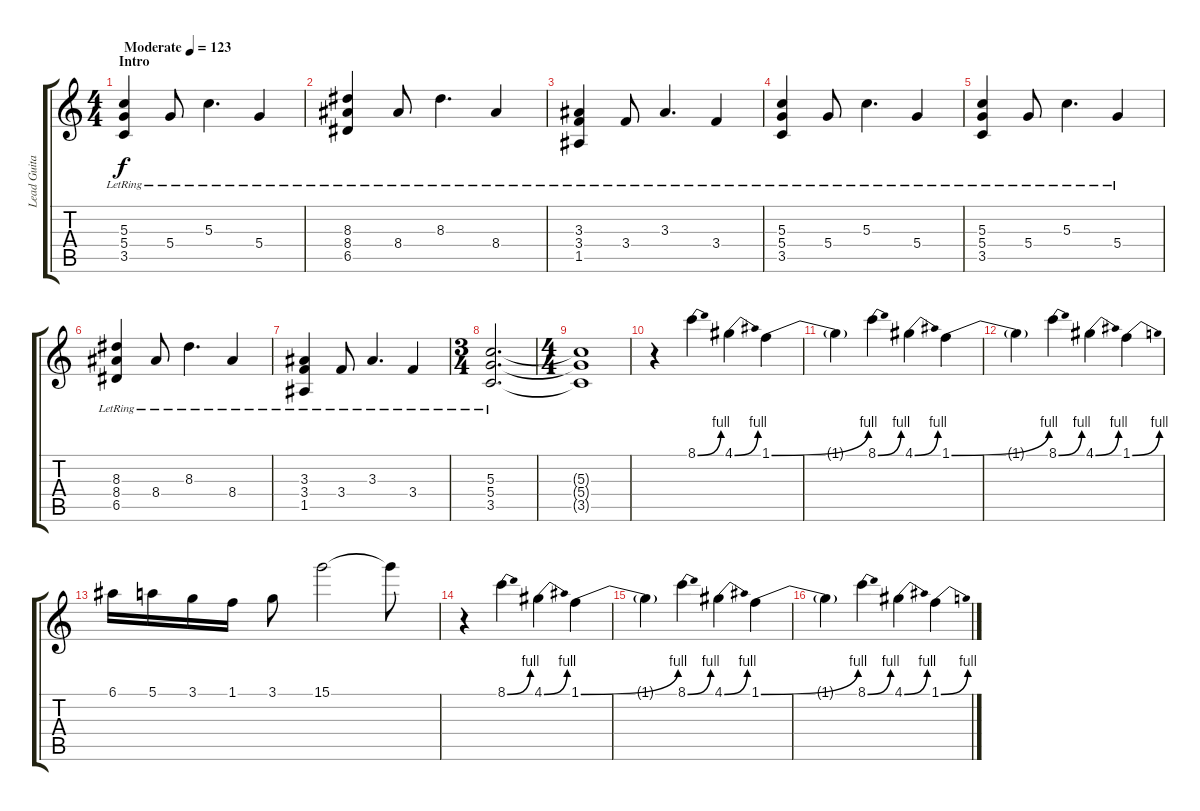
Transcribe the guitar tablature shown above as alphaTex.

\track ("Lead Guitar" "Lead Guita") {instrument distortionguitar}
\staff {score tabs}
\tuning (E4 B3 G3 D3 A2 E2) {hide}
\ts (4 4)
\section ("" "Intro")
\tempo (123 "Moderate")
\clef g2
\ks c
(5.3{lr} 5.4{lr} 3.5{lr}).4{dy f instrument distortionguitar} 5.4{lr}.8 5.3{lr}.4{d} 5.4{lr}.4 |
(8.3{lr} 8.4{lr} 6.5{lr}).4 8.4{lr}.8 8.3{lr}.4{d} 8.4{lr}.4 |
(3.3{lr} 3.4{lr} 1.5{lr}).4 3.4{lr}.8 3.3{lr}.4{d} 3.4{lr}.4 |
(5.3{lr} 5.4{lr} 3.5{lr}).4 5.4{lr}.8 5.3{lr}.4{d} 5.4{lr}.4 |
(5.3{lr} 5.4{lr} 3.5{lr}).4 5.4{lr}.8 5.3{lr}.4{d} 5.4{lr}.4 |
(8.3{lr} 8.4{lr} 6.5{lr}).4 8.4{lr}.8 8.3{lr}.4{d} 8.4{lr}.4 |
(3.3{lr} 3.4{lr} 1.5{lr}).4 3.4{lr}.8 3.3{lr}.4{d} 3.4{lr}.4 |
\ts (3 4)
(5.3{lr} 5.4{lr} 3.5{lr}).2{d} |
\ts (4 4)
(5.3{t} 5.4{t} 3.5{t}).1 |
r.4 8.1{be (bend 0 0 60 4)}.4 4.1{be (bend 0 0 60 4)}.4 1.1{be (bend 0 0 60 4)}.4 |
1.1{t}.4 8.1{be (bend 0 0 60 4)}.4 4.1{be (bend 0 0 60 4)}.4 1.1{be (bend 0 0 60 4)}.4 |
1.1{t}.4 8.1{be (bend 0 0 60 4)}.4 4.1{be (bend 0 0 60 4)}.4 1.1{be (bend 0 0 60 4)}.4 |
6.1.16 5.1.16 3.1.16 1.1.16 3.1.8 15.1.2 15.1{t}.8 |
r.4 8.1{be (bend 0 0 60 4)}.4 4.1{be (bend 0 0 60 4)}.4 1.1{be (bend 0 0 60 4)}.4 |
1.1{t}.4 8.1{be (bend 0 0 60 4)}.4 4.1{be (bend 0 0 60 4)}.4 1.1{be (bend 0 0 60 4)}.4 |
1.1{t}.4 8.1{be (bend 0 0 60 4)}.4 4.1{be (bend 0 0 60 4)}.4 1.1{be (bend 0 0 60 4)}.4
